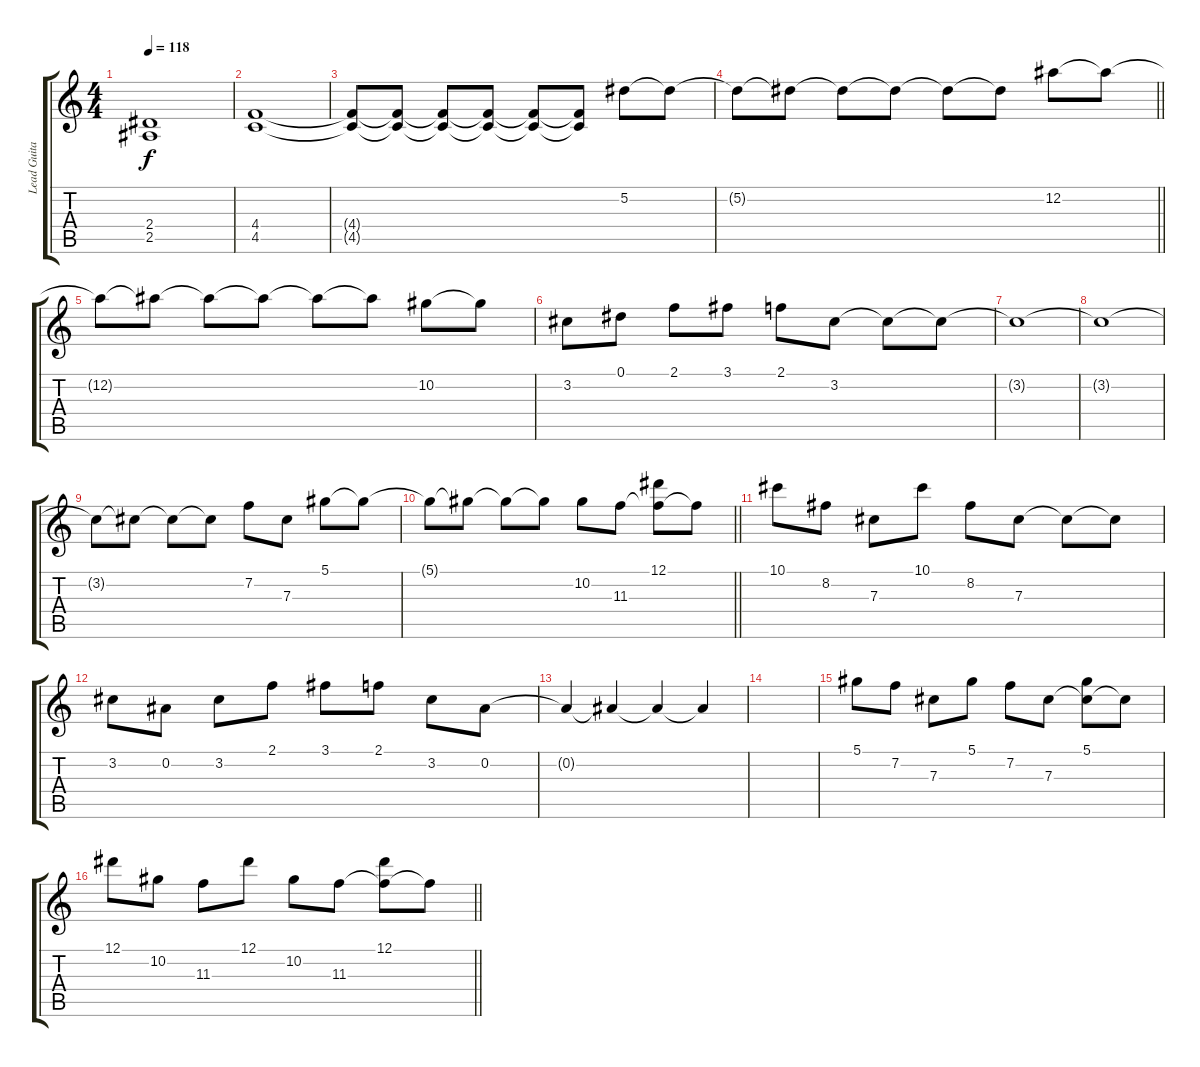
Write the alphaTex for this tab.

\track ("Lead Guitar" "Lead Guita") {instrument electricguitarclean}
\staff {score tabs}
\tuning (Eb4 Bb3 Gb3 Db3 Ab2 Db2) {hide}
\ts (4 4)
\tempo 118
\clef g2
\ks c
(2.4 2.5).1{dy f} |
(4.4 4.5).1 |
(4.4{t} 4.5{t}).8 (4.4{t} 4.5{t}).8 (4.4{t} 4.5{t}).8 (4.4{t} 4.5{t}).8 (4.4{t} 4.5{t}).8 (4.4{t} 4.5{t}).8 5.2.8 5.2{t}.8 |
\barLineRight lightlight
5.2{t}.8 5.2{t}.8 5.2{t}.8 5.2{t}.8 5.2{t}.8 5.2{t}.8 12.2.8 12.2{t}.8 |
12.2{t}.8 12.2{t}.8 12.2{t}.8 12.2{t}.8 12.2{t}.8 12.2{t}.8 10.2.8 10.2{t}.8 |
3.2.8 0.1.8 2.1.8 3.1.8 2.1.8 3.2.8 3.2{t}.8 3.2{t}.8 |
3.2{t}.1 |
3.2{t}.1 |
3.2{t}.8 3.2{t}.8 3.2{t}.8 3.2{t}.8 7.2.8 7.3.8 5.1.8 5.1{t}.8 |
\barLineRight lightlight
5.1{t}.8 5.1{t}.8 5.1{t}.8 5.1{t}.8 10.2.8 11.3.8 (12.1 11.3{t}).8 11.3{t}.8 |
10.1.8 8.2.8 7.3.8 10.1.8 8.2.8 7.3.8 7.3{t}.8 7.3{t}.8 |
3.2.8 0.2.8 3.2.8 2.1.8 3.1.8 2.1.8 3.2.8 0.2.8 |
0.2{t}.4 0.2{t}.4 0.2{t}.4 0.2{t}.4 |
|
5.1.8 7.2.8 7.3.8 5.1.8 7.2.8 7.3.8 (5.1 7.3{t}).8 7.3{t}.8 |
\barLineRight lightlight
12.1.8 10.2.8 11.3.8 12.1.8 10.2.8 11.3.8 (12.1 11.3{t}).8 11.3{t}.8
